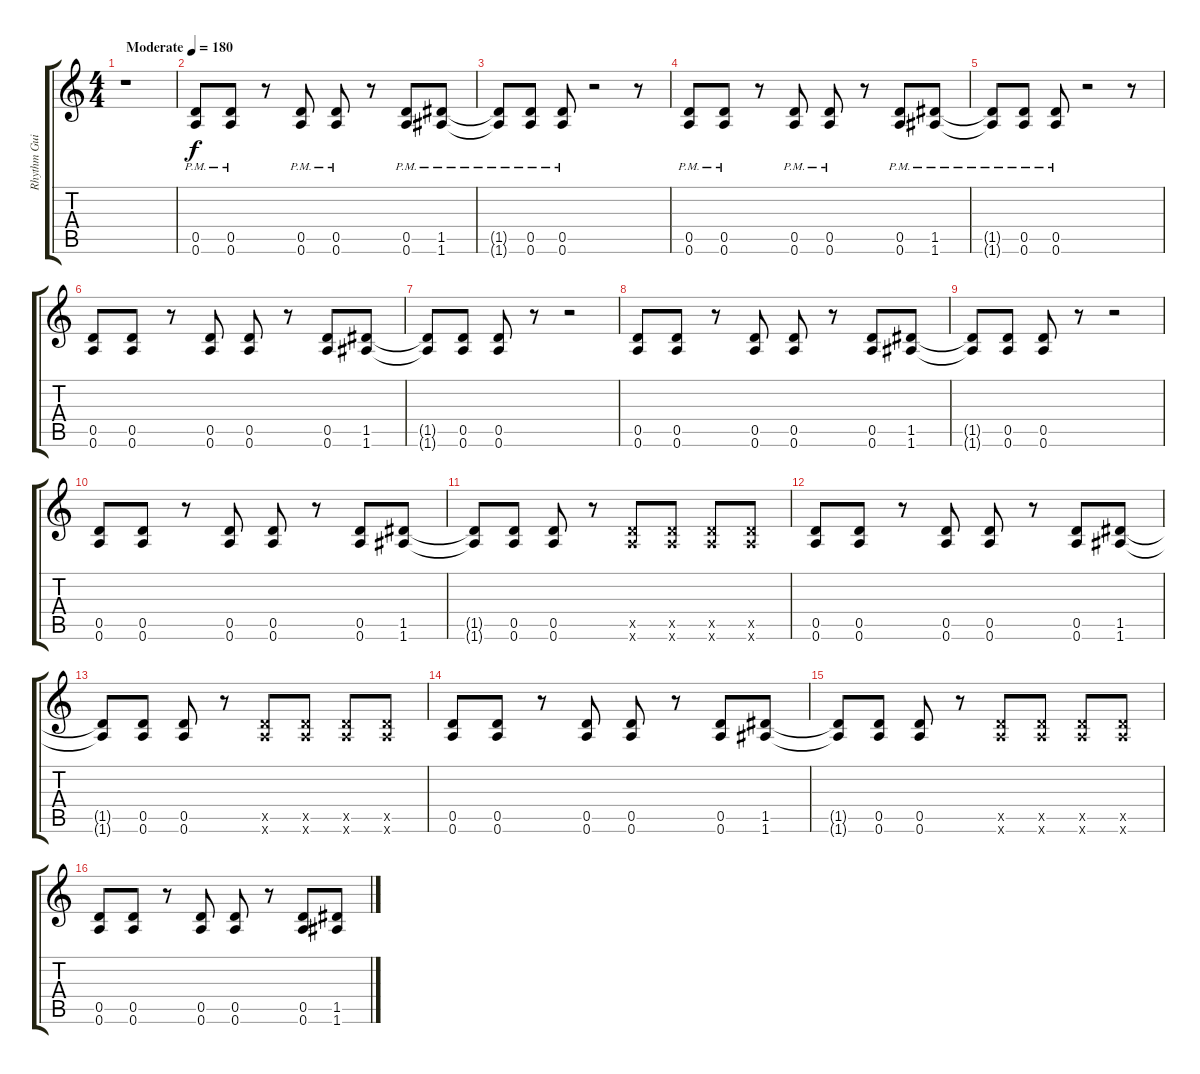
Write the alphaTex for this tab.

\track ("Rhythm Guitar (Right)" "Rhythm Gui") {instrument distortionguitar}
\staff {score tabs}
\tuning (E4 B3 G3 D3 A2 D3) {hide}
\ts (4 4)
\tempo (180 "Moderate")
\clef g2
\ks c
r.1{dy f instrument distortionguitar} |
(0.5{pm} 0.6{pm}).8 (0.5{pm} 0.6{pm}).8 r.8 (0.5{pm} 0.6{pm}).8 (0.5{pm} 0.6{pm}).8 r.8 (0.5{pm} 0.6{pm}).8 (1.5{pm} 1.6{pm}).8 |
(1.5{pm t} 1.6{pm t}).8 (0.5{pm} 0.6{pm}).8 (0.5{pm} 0.6{pm}).8 r.2 r.8 |
(0.5{pm} 0.6{pm}).8 (0.5{pm} 0.6{pm}).8 r.8 (0.5{pm} 0.6{pm}).8 (0.5{pm} 0.6{pm}).8 r.8 (0.5{pm} 0.6{pm}).8 (1.5{pm} 1.6{pm}).8 |
(1.5{pm t} 1.6{pm t}).8 (0.5{pm} 0.6{pm}).8 (0.5{pm} 0.6{pm}).8 r.2 r.8 |
(0.5 0.6).8 (0.5 0.6).8 r.8 (0.5 0.6).8 (0.5 0.6).8 r.8 (0.5 0.6).8 (1.5 1.6).8 |
(1.5{t} 1.6{t}).8 (0.5 0.6).8 (0.5 0.6).8 r.8 r.2 |
(0.5 0.6).8 (0.5 0.6).8 r.8 (0.5 0.6).8 (0.5 0.6).8 r.8 (0.5 0.6).8 (1.5 1.6).8 |
(1.5{t} 1.6{t}).8 (0.5 0.6).8 (0.5 0.6).8 r.8 r.2 |
(0.5 0.6).8 (0.5 0.6).8 r.8 (0.5 0.6).8 (0.5 0.6).8 r.8 (0.5 0.6).8 (1.5 1.6).8 |
(1.5{t} 1.6{t}).8 (0.5 0.6).8 (0.5 0.6).8 r.8 (0.5{x} 0.6{x}).8 (0.5{x} 0.6{x}).8 (0.5{x} 0.6{x}).8 (0.5{x} 0.6{x}).8 |
(0.5 0.6).8 (0.5 0.6).8 r.8 (0.5 0.6).8 (0.5 0.6).8 r.8 (0.5 0.6).8 (1.5 1.6).8 |
(1.5{t} 1.6{t}).8 (0.5 0.6).8 (0.5 0.6).8 r.8 (0.5{x} 0.6{x}).8 (0.5{x} 0.6{x}).8 (0.5{x} 0.6{x}).8 (0.5{x} 0.6{x}).8 |
(0.5 0.6).8 (0.5 0.6).8 r.8 (0.5 0.6).8 (0.5 0.6).8 r.8 (0.5 0.6).8 (1.5 1.6).8 |
(1.5{t} 1.6{t}).8 (0.5 0.6).8 (0.5 0.6).8 r.8 (0.5{x} 0.6{x}).8 (0.5{x} 0.6{x}).8 (0.5{x} 0.6{x}).8 (0.5{x} 0.6{x}).8 |
(0.5 0.6).8 (0.5 0.6).8 r.8 (0.5 0.6).8 (0.5 0.6).8 r.8 (0.5 0.6).8 (1.5 1.6).8
